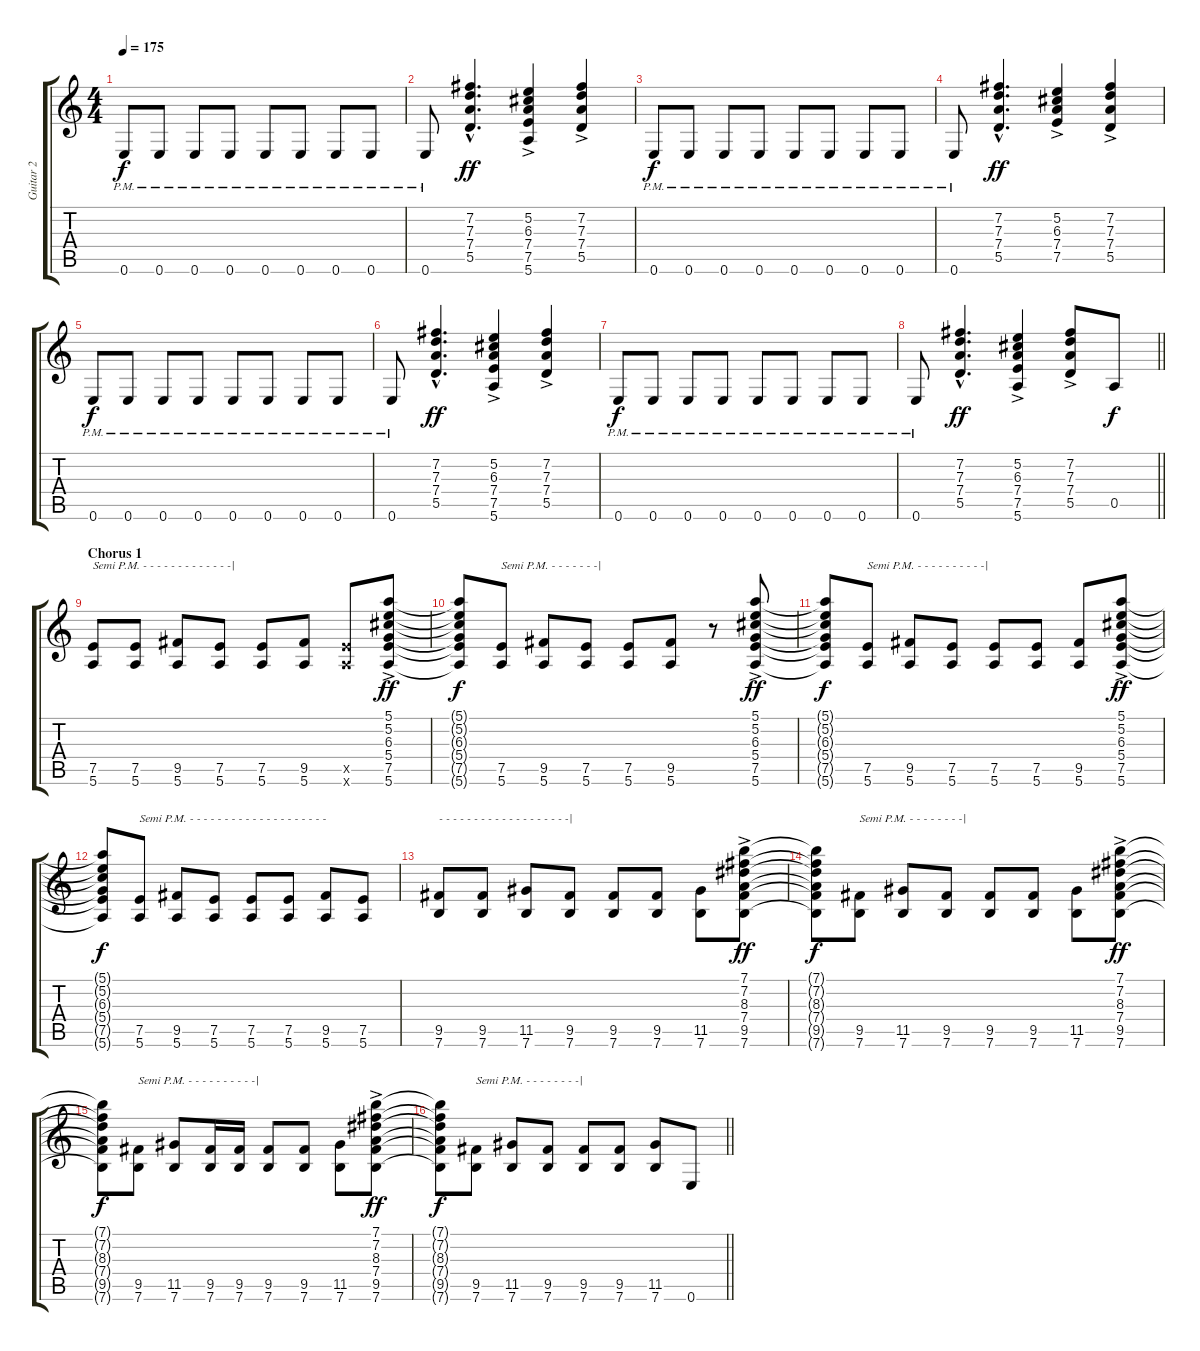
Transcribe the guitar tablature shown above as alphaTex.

\track ("Guitar 2" "Guitar 2") {instrument overdrivenguitar}
\staff {score tabs}
\tuning (E4 B3 G3 D3 A2 E2) {hide}
\ts (4 4)
\tempo 175
\clef g2
\ks c
0.6{pm}.8{dy f} 0.6{pm}.8 0.6{pm}.8 0.6{pm}.8 0.6{pm}.8 0.6{pm}.8 0.6{pm}.8 0.6{pm}.8 |
0.6{pm}.8 (7.2{hac} 7.3{hac} 7.4{hac} 5.5{hac}).4{d dy ff} (5.2{ac} 6.3{ac} 7.4{ac} 7.5{ac} 5.6{ac}).4 (7.2{ac} 7.3{ac} 7.4{ac} 5.5{ac}).4 |
0.6{pm}.8{dy f} 0.6{pm}.8 0.6{pm}.8 0.6{pm}.8 0.6{pm}.8 0.6{pm}.8 0.6{pm}.8 0.6{pm}.8 |
0.6{pm}.8 (7.2{hac} 7.3{hac} 7.4{hac} 5.5{hac}).4{d dy ff} (5.2{ac} 6.3{ac} 7.4{ac} 7.5{ac}).4 (7.2{ac} 7.3{ac} 7.4{ac} 5.5{ac}).4 |
0.6{pm}.8{dy f} 0.6{pm}.8 0.6{pm}.8 0.6{pm}.8 0.6{pm}.8 0.6{pm}.8 0.6{pm}.8 0.6{pm}.8 |
0.6{pm}.8 (7.2{hac} 7.3{hac} 7.4{hac} 5.5{hac}).4{d dy ff} (5.2{ac} 6.3{ac} 7.4{ac} 7.5{ac} 5.6{ac}).4 (7.2{ac} 7.3{ac} 7.4{ac} 5.5{ac}).4 |
0.6{pm}.8{dy f} 0.6{pm}.8 0.6{pm}.8 0.6{pm}.8 0.6{pm}.8 0.6{pm}.8 0.6{pm}.8 0.6{pm}.8 |
\barLineRight lightlight
0.6{pm}.8 (7.2{hac} 7.3{hac} 7.4{hac} 5.5{hac}).4{d dy ff} (5.2{ac} 6.3{ac} 7.4{ac} 7.5{ac} 5.6{ac}).4 (7.2{ac} 7.3{ac} 7.4{ac} 5.5{ac}).8 0.5.8{dy f} |
\section ("" "Chorus 1")
(7.5 5.6).8{txt "Semi P.M. - - - - - - - - - - - - -|"} (7.5 5.6).8 (9.5 5.6).8 (7.5 5.6).8 (7.5 5.6).8 (9.5 5.6).8 (7.5{x} 5.6{x}).8 (5.1{ac} 5.2{ac} 6.3{ac} 5.4{ac} 7.5{ac} 5.6{ac}).8{dy ff} |
(5.1{t} 5.2{t} 6.3{t} 5.4{t} 7.5{t} 5.6{t}).8{dy f} (7.5 5.6).8{txt "Semi P.M. - - - - - - -|"} (9.5 5.6).8 (7.5 5.6).8 (7.5 5.6).8 (9.5 5.6).8 r.8 (5.1{ac} 5.2{ac} 6.3{ac} 5.4{ac} 7.5{ac} 5.6{ac}).8{dy ff} |
(5.1{t} 5.2{t} 6.3{t} 5.4{t} 7.5{t} 5.6{t}).8{dy f} (7.5 5.6).8{txt "Semi P.M. - - - - - - - - - -|"} (9.5 5.6).8 (7.5 5.6).8 (7.5 5.6).8 (7.5 5.6).8 (9.5 5.6).8 (5.1{ac} 5.2{ac} 6.3{ac} 5.4{ac} 7.5{ac} 5.6{ac}).8{dy ff} |
(5.1{t} 5.2{t} 6.3{t} 5.4{t} 7.5{t} 5.6{t}).8{dy f} (7.5 5.6).8{txt "Semi P.M. - - - - - - - - - - - - - - - - - - - - "} (9.5 5.6).8 (7.5 5.6).8 (7.5 5.6).8 (7.5 5.6).8 (9.5 5.6).8 (7.5 5.6).8 |
(9.5 7.6).8{txt "- - - - - - - - - - - - - - - - - - -|"} (9.5 7.6).8 (11.5 7.6).8 (9.5 7.6).8 (9.5 7.6).8 (9.5 7.6).8 (11.5 7.6).8 (7.1{ac} 7.2{ac} 8.3{ac} 7.4{ac} 9.5{ac} 7.6{ac}).8{dy ff} |
(7.1{t} 7.2{t} 8.3{t} 7.4{t} 9.5{t} 7.6{t}).8{dy f} (9.5 7.6).8{txt "Semi P.M. - - - - - - - -|"} (11.5 7.6).8 (9.5 7.6).8 (9.5 7.6).8 (9.5 7.6).8 (11.5 7.6).8 (7.1{ac} 7.2{ac} 8.3{ac} 7.4{ac} 9.5{ac} 7.6{ac}).8{dy ff} |
(7.1{t} 7.2{t} 8.3{t} 7.4{t} 9.5{t} 7.6{t}).8{dy f} (9.5 7.6).8{txt "Semi P.M. - - - - - - - - - -|"} (11.5 7.6).8 (9.5 7.6).16 (9.5 7.6).16 (9.5 7.6).8 (9.5 7.6).8 (11.5 7.6).8 (7.1{ac} 7.2{ac} 8.3{ac} 7.4{ac} 9.5{ac} 7.6{ac}).8{dy ff} |
\barLineRight lightlight
(7.1{t} 7.2{t} 8.3{t} 7.4{t} 9.5{t} 7.6{t}).8{dy f} (9.5 7.6).8{txt "Semi P.M. - - - - - - - -|"} (11.5 7.6).8 (9.5 7.6).8 (9.5 7.6).8 (9.5 7.6).8 (11.5 7.6).8 0.6.8
